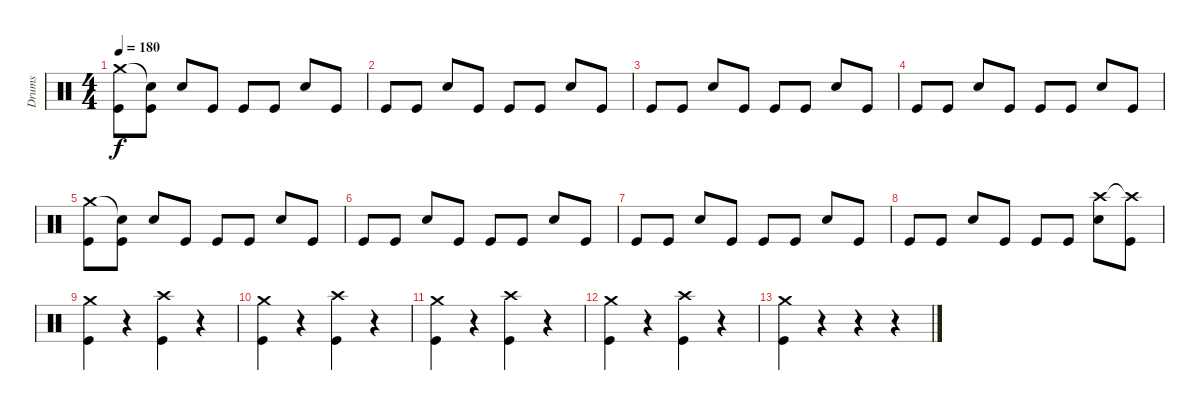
\track ("Drums" "Drums") {instrument percussion}
\staff {score}
\articulation defaults
\ts (4 4)
\tempo 180
\clef neutral
\ks c
("Kick (hit)" "Crash medium (hit)").8{dy f volume 16} ("Kick (hit)" "Snare (hit)"{t}).8 "Snare (hit) 2".8 "Kick (hit)".8 "Kick (hit)".8 "Kick (hit)".8 "Snare (hit) 2".8 "Kick (hit)".8 |
"Kick (hit)".8 "Kick (hit)".8 "Snare (hit) 2".8 "Kick (hit)".8 "Kick (hit)".8 "Kick (hit)".8 "Snare (hit) 2".8 "Kick (hit)".8 |
"Kick (hit)".8 "Kick (hit)".8 "Snare (hit) 2".8 "Kick (hit)".8 "Kick (hit)".8 "Kick (hit)".8 "Snare (hit) 2".8 "Kick (hit)".8 |
"Kick (hit)".8 "Kick (hit)".8 "Snare (hit) 2".8 "Kick (hit)".8 "Kick (hit)".8 "Kick (hit)".8 "Snare (hit) 2".8 "Kick (hit)".8 |
("Kick (hit)" "Crash medium (hit)").8 ("Kick (hit)" "Snare (hit)"{t}).8 "Snare (hit) 2".8 "Kick (hit)".8 "Kick (hit)".8 "Kick (hit)".8 "Snare (hit) 2".8 "Kick (hit)".8 |
"Kick (hit)".8 "Kick (hit)".8 "Snare (hit) 2".8 "Kick (hit)".8 "Kick (hit)".8 "Kick (hit)".8 "Snare (hit) 2".8 "Kick (hit)".8 |
"Kick (hit)".8 "Kick (hit)".8 "Snare (hit) 2".8 "Kick (hit)".8 "Kick (hit)".8 "Kick (hit)".8 "Snare (hit) 2".8 "Kick (hit)".8 |
"Kick (hit)".8 "Kick (hit)".8 "Snare (hit) 2".8 "Kick (hit)".8 "Kick (hit)".8 "Kick (hit)".8 ("Snare (hit) 2" "Crash high (hit)").8 ("Kick (hit)" "Crash high (hit)"{t}).8 |
("Kick (hit)" "Crash medium (hit)").4 r.4 ("Kick (hit)" "Crash high (hit)").4 r.4 |
("Kick (hit)" "Crash medium (hit)").4 r.4 ("Kick (hit)" "Crash high (hit)").4 r.4 |
("Kick (hit)" "Crash medium (hit)").4 r.4 ("Kick (hit)" "Crash high (hit)").4 r.4 |
("Kick (hit)" "Crash medium (hit)").4 r.4 ("Kick (hit)" "Crash high (hit)").4 r.4 |
("Kick (hit)" "Crash medium (hit)").4 r.4 r.4 r.4
